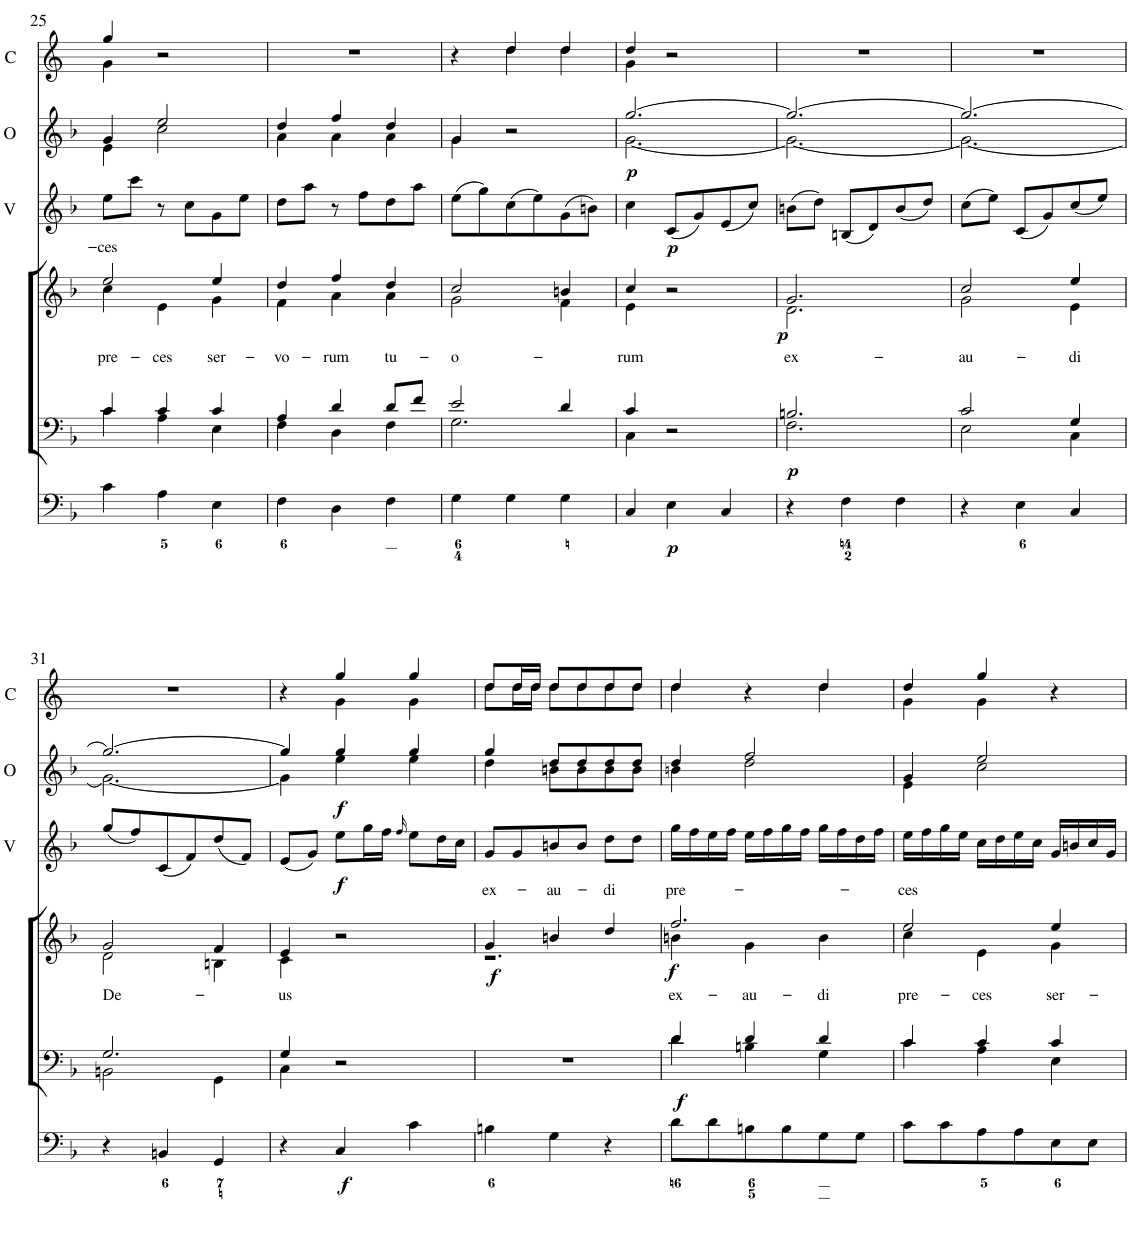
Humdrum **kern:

**kern	**dynam	**kern	**dynam	**kern	**text	**dynam	**kern	**dynam	**kern	**dynam	**kern	**dynam	**kern	**dynam	**kern
*part8	*part8	*part7	*part7	*part6	*part6	*part6	*part5	*part5	*part4	*part4	*part3	*part3	*part2	*part2	*part1
*staff8	*staff8	*staff7	*staff7	*staff6	*staff6	*staff6	*staff5	*staff5	*staff4	*staff4	*staff3	*staff3	*staff2	*staff2	*staff1
*I"Organ	*	*I"Voice	*	*I"Voice	*	*	*I"Violin	*	*I"Violin	*	*I"2 Violini	*	*I"Oboi	*	*I"Corni in F
*	*	*	*	*	*	*	*I'Vln	*	*I'Vln	*	*I'V	*	*I'O	*	*I'C
!!LO:PB:g=z
*clefF4	*	*clefF4	*	*clefG2	*	*	*clefG2	*	*clefG2	*	*clefG2	*	*clefG2	*	*clefG2
*	*	*	*	*	*	*	*	*	*	*	*	*	*	*	*Trd4c7
*k[b-]	*	*k[b-]	*	*k[b-]	*	*	*k[b-]	*	*k[b-]	*	*k[b-]	*	*k[b-]	*	*k[]
*M3/4	*	*M3/4	*	*M3/4	*	*	*M3/4	*	*M3/4	*	*M3/4	*	*M3/4	*	*M3/4
=25	=25	=25	=25	=25	=25	=25	=25	=25	=25	=25	=25	=25	=25	=25	=25
*	*	*^	*	*	*	*	*	*	*	*	*	*	*	*	*
!	!	!	!	!	!	!LO:LY:a	!	!	!	!	!	!	!	!	!	!
*	*	*	*	*	*^	*	*	*	*	*	*	*	*	*	*	*
!	!	!	!	!	!	!	!LO:LY:b	!	!	!	!	!	!	!	!	!	!
*	*	*	*	*	*	*	*	*	*	*	*	*	*	*	*^	*	*^
4c\	.	4c/	4c\	.	2ee/	4cc\	pre-	.	8ee\L	.	8ee\L	.	8ee\L	.	4g/	4e\	.	4gg/	4g\
.	.	.	.	.	.	.	.	.	8ccc\J	.	8ccc\J	.	8ccc\J	.	.	.	.	.	.
!	!	!	!	!	!	!	!LO:LY:b	!	!	!	!	!	!	!	!	!	!	!	!
4A\	.	4c/	4A\	.	.	4e\	-ces	.	8r	.	8r	.	8r	.	2ee/	2cc\	.	2r	2ryy
.	.	.	.	.	.	.	.	.	8cc	.	8cc	.	8cc\L	.	.	.	.	.	.
!	!	!	!	!	!	!	!LO:LY:b	!	!	!	!	!	!	!	!	!	!	!	!
4E\	.	4c/	4E\	.	4ee/	4g\	ser-	.	8g\L	.	8g\L	.	8g\	.	.	.	.	.	.
.	.	.	.	.	.	.	.	.	8ee\J	.	8ee\J	.	8ee\J	.	.	.	.	.	.
*	*	*	*	*	*	*	*	*	*	*	*	*	*	*	*	*	*	*v	*v
=26	=26	=26	=26	=26	=26	=26	=26	=26	=26	=26	=26	=26	=26	=26	=26	=26	=26	=26
!	!	!	!	!	!	!	!LO:LY:b	!	!	!	!	!	!	!	!	!	!	!
4F\	.	4A/	4F\	.	4dd/	4f\	-vo-	.	8dd\L	.	8dd\L	.	8dd\L	.	4dd/	4a\	.	2.r
.	.	.	.	.	.	.	.	.	8aa\J	.	8aa\J	.	8aa\J	.	.	.	.	.
!	!	!	!	!	!	!	!LO:LY:b	!	!	!	!	!	!	!	!	!	!	!
4D\	.	4d/	4D\	.	4ff/	4a\	-rum	.	8r	.	8r	.	8r	.	4ff/	4a\	.	.
.	.	.	.	.	.	.	.	.	8ff	.	8ff	.	8ff\L	.	.	.	.	.
!	!	!	!	!	!	!	!LO:LY:b	!	!	!	!	!	!	!	!	!	!	!
4F\	.	8d/L	4F\	.	4dd/	4a\	tu-	.	8dd\L	.	8dd\L	.	8dd\	.	4dd/	4a\	.	.
.	.	8f/J	.	.	.	.	.	.	8aa\J	.	8aa\J	.	8aa\J	.	.	.	.	.
=27	=27	=27	=27	=27	=27	=27	=27	=27	=27	=27	=27	=27	=27	=27	=27	=27	=27	=27
!	!	!	!	!	!	!	!LO:LY:b	!	!	!	!	!	!	!	!	!	!	!
*	*	*	*	*	*	*	*	*	*	*	*	*	*	*	*	*	*	*^
4G\	.	2e/	2.G\	.	2cc/	2g\	-o-	.	(8ee\L	.	(8ee\L	.	(8ee\L	.	4g/	4g\	.	4r	4ryy
.	.	.	.	.	.	.	.	.	8gg\J)	.	8gg\J)	.	8gg\)	.	.	.	.	.	.
4G\	.	.	.	.	.	.	.	.	(8cc\L	.	(8cc\L	.	(8cc\	.	2r	2ryy	.	4dd/	4dd\
.	.	.	.	.	.	.	.	.	8ee\J)	.	8ee\J)	.	8ee\)	.	.	.	.	.	.
4G\	.	4d/	.	.	4bn/	4f\	.	.	(8g/L	.	(8g/L	.	(8g\	.	.	.	.	4dd/	4dd\
.	.	.	.	.	.	.	.	.	8bn/J)	.	8bn/J)	.	8bn\J)	.	.	.	.	.	.
=28	=28	=28	=28	=28	=28	=28	=28	=28	=28	=28	=28	=28	=28	=28	=28	=28	=28	=28	=28
!	!	!	!	!	!	!	!LO:LY:b	!	!	!	!	!	!	!	!	!	!LO:DY:b	!	!
4C/	.	4c/	4C\	.	4cc/	4e\	-rum	.	4cc	.	4cc	.	4cc\	.	[2.gg/	[2.g\	p	4dd/	4g\
!	!LO:DY:b	!	!	!	!	!	!	!	!	!LO:DY:b	!	!LO:DY:b	!	!	!	!	!	!	!
!	!	!	!	!	!	!	!	!	!	!	!	!LO:DY:n=1:b	!	!LO:DY:b	!	!	!	!	!
4E\	p	2r	2ryy	.	2r	2ryy	.	.	(8c/L	p	(8c/L	p p	(8c/L	p	.	.	.	2r	2ryy
.	.	.	.	.	.	.	.	.	8g/J)	.	8g/J)	.	8g/)	.	.	.	.	.	.
4C/	.	.	.	.	.	.	.	.	(8e/L	.	(8e/L	.	(8e/	.	.	.	.	.	.
.	.	.	.	.	.	.	.	.	8cc/J)	.	8cc/J)	.	8cc/J)	.	.	.	.	.	.
*	*	*	*	*	*	*	*	*	*	*	*	*	*	*	*	*	*	*v	*v
=29	=29	=29	=29	=29	=29	=29	=29	=29	=29	=29	=29	=29	=29	=29	=29	=29	=29	=29
!	!	!	!	!LO:DY:b	!	!	!LO:LY:b	!LO:DY:b	!	!	!	!	!	!	!	!	!	!
4r	.	2.Bn/	2.F\	p	2.g/	2.d\	ex-	p	(8bn\L	.	(8bn\L	.	(8bn\L	.	2.gg/_	2.g\_	.	2.r
.	.	.	.	.	.	.	.	.	8dd\J)	.	8dd\J)	.	8dd\J)	.	.	.	.	.
4F\	.	.	.	.	.	.	.	.	(8Bn/L	.	(8Bn/L	.	(8Bn/L	.	.	.	.	.
.	.	.	.	.	.	.	.	.	8d/J)	.	8d/J)	.	8d/)	.	.	.	.	.
4F\	.	.	.	.	.	.	.	.	(8b\L	.	(8b\L	.	(8b/	.	.	.	.	.
.	.	.	.	.	.	.	.	.	8dd\J)	.	8dd\J)	.	8dd/J)	.	.	.	.	.
=30	=30	=30	=30	=30	=30	=30	=30	=30	=30	=30	=30	=30	=30	=30	=30	=30	=30	=30
!	!	!	!	!	!	!	!LO:LY:b	!	!	!	!	!	!	!	!	!	!	!
4r	.	2c/	2E\	.	2cc/	2g\	-au-	.	(8cc\L	.	(8cc\L	.	(8cc\L	.	2.gg/_	2.g\_	.	2.r
.	.	.	.	.	.	.	.	.	8ee\J)	.	8ee\J)	.	8ee\J)	.	.	.	.	.
4E\	.	.	.	.	.	.	.	.	(8c/L	.	(8c/L	.	(8c/L	.	.	.	.	.
.	.	.	.	.	.	.	.	.	8g/J)	.	8g/J)	.	8g/)	.	.	.	.	.
!	!	!	!	!	!	!	!LO:LY:b	!	!	!	!	!	!	!	!	!	!	!
4C/	.	4G/	4C\	.	4ee/	4e\	-di	.	(8cc\L	.	(8cc\L	.	(8cc/	.	.	.	.	.
.	.	.	.	.	.	.	.	.	8ee\J)	.	8ee\J)	.	8ee/J)	.	.	.	.	.
!!LO:LB:g=z
=31	=31	=31	=31	=31	=31	=31	=31	=31	=31	=31	=31	=31	=31	=31	=31	=31	=31	=31
!	!	!	!	!	!	!	!LO:LY:b	!	!	!	!	!	!	!	!	!	!	!
4r	.	2.G/	2BBn\	.	2g/	2d\	De-	.	(8gg\L	.	(8gg\L	.	(8gg/L	.	2.gg/_	2.g\_	.	2.r
.	.	.	.	.	.	.	.	.	8ff\J)	.	8ff\J)	.	8ff/)	.	.	.	.	.
4BBn/	.	.	.	.	.	.	.	.	(8c/L	.	(8c/L	.	(8c/	.	.	.	.	.
.	.	.	.	.	.	.	.	.	8f/J)	.	8f/J)	.	8f/)	.	.	.	.	.
4GG/	.	.	4GG\	.	4f/	4Bn\	.	.	(8dd/L	.	(8dd/L	.	(8dd/	.	.	.	.	.
.	.	.	.	.	.	.	.	.	8f/J)	.	8f/J)	.	8f/J)	.	.	.	.	.
=32	=32	=32	=32	=32	=32	=32	=32	=32	=32	=32	=32	=32	=32	=32	=32	=32	=32	=32
!	!	!	!	!	!	!	!LO:LY:b	!	!	!	!	!	!	!	!	!	!	!
*	*	*	*	*	*	*	*	*	*	*	*	*	*	*	*	*	*	*^
4r	.	4G/	4C\	.	4e/	4c\	-us	.	(8e/L	.	(8e/L	.	(8e/L	.	4gg/]	4g\]	.	4r	4ryy
.	.	.	.	.	.	.	.	.	8g/J)	.	8g/J)	.	8g/J)	.	.	.	.	.	.
!	!LO:DY:b	!	!	!	!	!	!	!	!	!LO:DY:b	!	!LO:DY:b	!	!	!	!	!	!	!
!	!	!	!	!	!	!	!	!	!	!	!	!LO:DY:n=1:b	!	!LO:DY:b	!	!	!LO:DY:b	!	!
4C/	f	2r	2ryy	.	2r	2ryy	.	.	8ee\L	f	8ee\L	f f	8ee\L	f	4gg/	4ee\	f	4gg/	4g\
.	.	.	.	.	.	.	.	.	16gg\L	.	16gg\L	.	16gg\L	.	.	.	.	.	.
.	.	.	.	.	.	.	.	.	16ff\JJ	.	16ff\JJ	.	16ff\JJ	.	.	.	.	.	.
.	.	.	.	.	.	.	.	.	16qff	.	16qff	.	16qff/	.	.	.	.	.	.
4c\	.	.	.	.	.	.	.	.	8ee\L	.	8ee\L	.	8ee\L	.	4gg/	4ee\	.	4gg/	4g\
.	.	.	.	.	.	.	.	.	16dd\L	.	16dd\L	.	16dd\L	.	.	.	.	.	.
.	.	.	.	.	.	.	.	.	16cc\JJ	.	16cc\JJ	.	16cc\JJ	.	.	.	.	.	.
*	*	*v	*v	*	*	*	*	*	*	*	*	*	*	*	*	*	*	*	*
=33	=33	=33	=33	=33	=33	=33	=33	=33	=33	=33	=33	=33	=33	=33	=33	=33	=33	=33
!	!	!	!	!	!	!LO:LY:a	!LO:DY:b	!	!	!	!	!	!	!	!	!	!	!
4Bn\	.	2.r	.	4g/	2.r	ex-	f	8g/L	.	8g/L	.	8g/L	.	4gg/	4dd\	.	8dd/L	8dd\L
.	.	.	.	.	.	.	.	8g/J	.	8g/J	.	8g/	.	.	.	.	16dd/L	16dd\L
.	.	.	.	.	.	.	.	.	.	.	.	.	.	.	.	.	16dd/JJ	16dd\JJ
!	!	!	!	!	!	!LO:LY:a	!	!	!	!	!	!	!	!	!	!	!	!
4G\	.	.	.	4bn/	.	-au-	.	8bn\L	.	8bn\L	.	8bn/	.	8dd/L	8bn\L	.	8dd/L	8dd\L
.	.	.	.	.	.	.	.	8b\J	.	8b\J	.	8b/J	.	8dd/	8b\	.	8dd/	8dd\
!	!	!	!	!	!	!LO:LY:a	!	!	!	!	!	!	!	!	!	!	!	!
4r	.	.	.	4dd/	.	-di	.	8dd\L	.	8dd\L	.	8dd\L	.	8dd/	8b\	.	8dd/	8dd\
.	.	.	.	.	.	.	.	8dd\J	.	8dd\J	.	8dd\J	.	8dd/J	8b\J	.	8dd/J	8dd\J
=34	=34	=34	=34	=34	=34	=34	=34	=34	=34	=34	=34	=34	=34	=34	=34	=34	=34	=34
*	*	*^	*	*	*	*	*	*	*	*	*	*	*	*	*	*	*	*
!	!	!	!	!	!	!	!LO:LY:a	!	!	!	!	!	!	!	!	!	!	!	!
!	!	!	!	!LO:DY:b	!	!	!LO:LY:b	!LO:DY:b	!	!	!	!	!	!	!	!	!	!	!
8d\L	.	4d/	4d\	f	2.ff/	4bn\	ex-	f	16gg\LL	.	16gg\LL	.	16gg\LL	.	4dd/	4bn\	.	4dd/	4dd\
.	.	.	.	.	.	.	.	.	16ff\J	.	16ff\J	.	16ff\	.	.	.	.	.	.
8d\	.	.	.	.	.	.	.	.	16ee\L	.	16ee\L	.	16ee\	.	.	.	.	.	.
.	.	.	.	.	.	.	.	.	16ff\JJ	.	16ff\JJ	.	16ff\JJ	.	.	.	.	.	.
!	!	!	!	!	!	!	!LO:LY:b	!	!	!	!	!	!	!	!	!	!	!	!
8Bn\	.	4d/	4Bn\	.	.	4g\	-au-	.	16ee\LL	.	16ee\LL	.	16ee\LL	.	2ff/	2dd\	.	4r	4ryy
.	.	.	.	.	.	.	.	.	16ff\J	.	16ff\J	.	16ff\	.	.	.	.	.	.
8B\	.	.	.	.	.	.	.	.	16gg\L	.	16gg\L	.	16gg\	.	.	.	.	.	.
.	.	.	.	.	.	.	.	.	16ff\JJ	.	16ff\JJ	.	16ff\JJ	.	.	.	.	.	.
!	!	!	!	!	!	!	!LO:LY:b	!	!	!	!	!	!	!	!	!	!	!	!
8G\	.	4d/	4G\	.	.	4b\	-di	.	16gg\LL	.	16gg\LL	.	16gg\LL	.	.	.	.	4dd/	4dd\
.	.	.	.	.	.	.	.	.	16ff\J	.	16ff\J	.	16ff\	.	.	.	.	.	.
8G\J	.	.	.	.	.	.	.	.	16dd\L	.	16dd\L	.	16dd\	.	.	.	.	.	.
.	.	.	.	.	.	.	.	.	16ff\JJ	.	16ff\JJ	.	16ff\JJ	.	.	.	.	.	.
=35	=35	=35	=35	=35	=35	=35	=35	=35	=35	=35	=35	=35	=35	=35	=35	=35	=35	=35	=35
!	!	!	!	!	!	!	!LO:LY:a	!	!	!	!	!	!	!	!	!	!	!	!
!	!	!	!	!	!	!	!LO:LY:b	!	!	!	!	!	!	!	!	!	!	!	!
8c\L	.	4c/	4c\	.	2ee/	4cc\	pre-	.	16ee\LL	.	16ee\LL	.	16ee\LL	.	4g/	4e\	.	4dd/	4g\
.	.	.	.	.	.	.	.	.	16ff\J	.	16ff\J	.	16ff\	.	.	.	.	.	.
8c\	.	.	.	.	.	.	.	.	16gg\L	.	16gg\L	.	16gg\	.	.	.	.	.	.
.	.	.	.	.	.	.	.	.	16ee\JJ	.	16ee\JJ	.	16ee\JJ	.	.	.	.	.	.
!	!	!	!	!	!	!	!LO:LY:b	!	!	!	!	!	!	!	!	!	!	!	!
8A\	.	4c/	4A\	.	.	4e\	-ces	.	16cc\LL	.	16cc\LL	.	16cc\LL	.	2ee/	2cc\	.	4gg/	4g\
.	.	.	.	.	.	.	.	.	16dd\J	.	16dd\J	.	16dd\	.	.	.	.	.	.
8A\	.	.	.	.	.	.	.	.	16ee\L	.	16ee\L	.	16ee\	.	.	.	.	.	.
.	.	.	.	.	.	.	.	.	16cc\JJ	.	16cc\JJ	.	16cc\JJ	.	.	.	.	.	.
!	!	!	!	!	!	!	!LO:LY:b	!	!	!	!	!	!	!	!	!	!	!	!
8E\	.	4c/	4E\	.	4ee/	4g\	ser-	.	16g/LL	.	16g/LL	.	16g/LL	.	.	.	.	4r	4ryy
.	.	.	.	.	.	.	.	.	16bn/J	.	16bn/J	.	16bn/	.	.	.	.	.	.
8E\J	.	.	.	.	.	.	.	.	16cc/L	.	16cc/L	.	16cc/	.	.	.	.	.	.
.	.	.	.	.	.	.	.	.	16g/JJ	.	16g/JJ	.	16g/JJ	.	.	.	.	.	.
*	*	*v	*v	*	*	*	*	*	*	*	*	*	*	*	*v	*v	*	*v	*v
*	*	*	*	*v	*v	*	*	*	*	*	*	*	*	*	*	*
=	=	=	=	=	=	=	=	=	=	=	=	=	=	=	=
*-	*-	*-	*-	*-	*-	*-	*-	*-	*-	*-	*-	*-	*-	*-	*-
